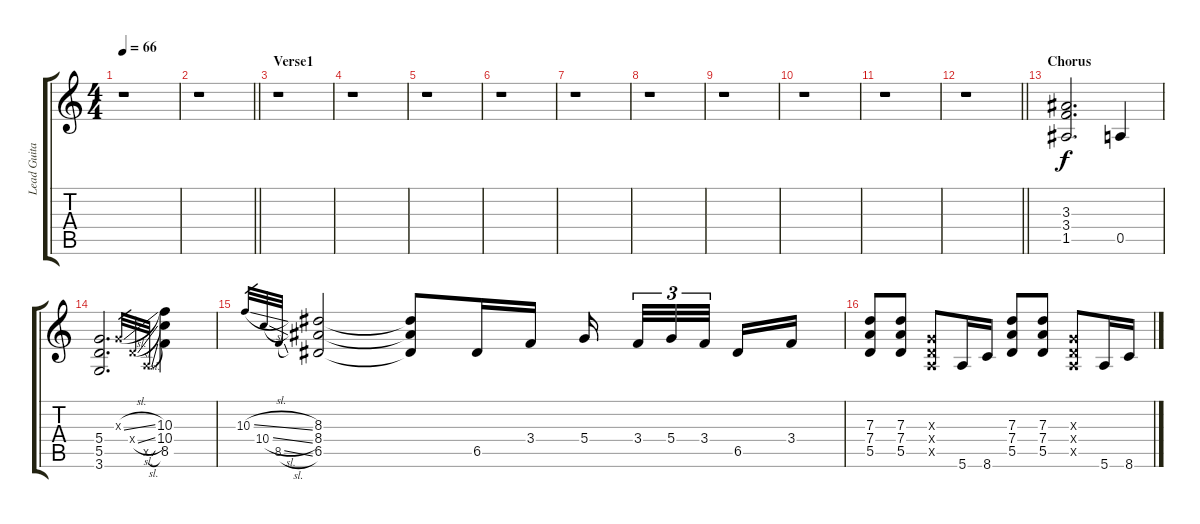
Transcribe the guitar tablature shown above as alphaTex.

\track ("Lead Guitar" "Lead Guita") {instrument distortionguitar}
\staff {score tabs}
\tuning (E4 B3 G3 D3 A2 E2) {hide}
\ts (4 4)
\tempo 66
\clef g2
\ks c
r.1{dy f instrument distortionguitar} |
\barLineRight lightlight
r.1 |
\section ("" "Verse1")
r.1 |
r.1 |
r.1 |
r.1 |
r.1 |
r.1 |
r.1 |
r.1 |
r.1 |
\barLineRight lightlight
r.1 |
\section ("" "Chorus")
(3.3 3.4 1.5).2{d} 0.5.4 |
(5.4 5.5 3.6).2{d} 0.3{sl x}.32{gr} 0.4{sl x}.32{gr} 0.5{sl x}.32{gr} (10.3 10.4 8.5).4 |
10.3{sl}.32{gr} 10.4{sl}.32{gr} 8.5{sl}.32{gr} (8.3 8.4 6.5).2 (8.3{t} 8.4{t} 6.5{t}).8 6.5.16 3.4.16 5.4.16{beam splitsecondary} 3.4.32{tu (3 2)} 5.4.32{tu (3 2)} 3.4.32{tu (3 2) beam splitsecondary} 6.5.16 3.4.16 |
(7.3 7.4 5.5).8 (7.3 7.4 5.5).8 (0.3{x} 0.4{x} 0.5{x}).8 5.6.16 8.6.16 (7.3 7.4 5.5).8 (7.3 7.4 5.5).8 (0.3{x} 0.4{x} 0.5{x}).8 5.6.16 8.6.16
